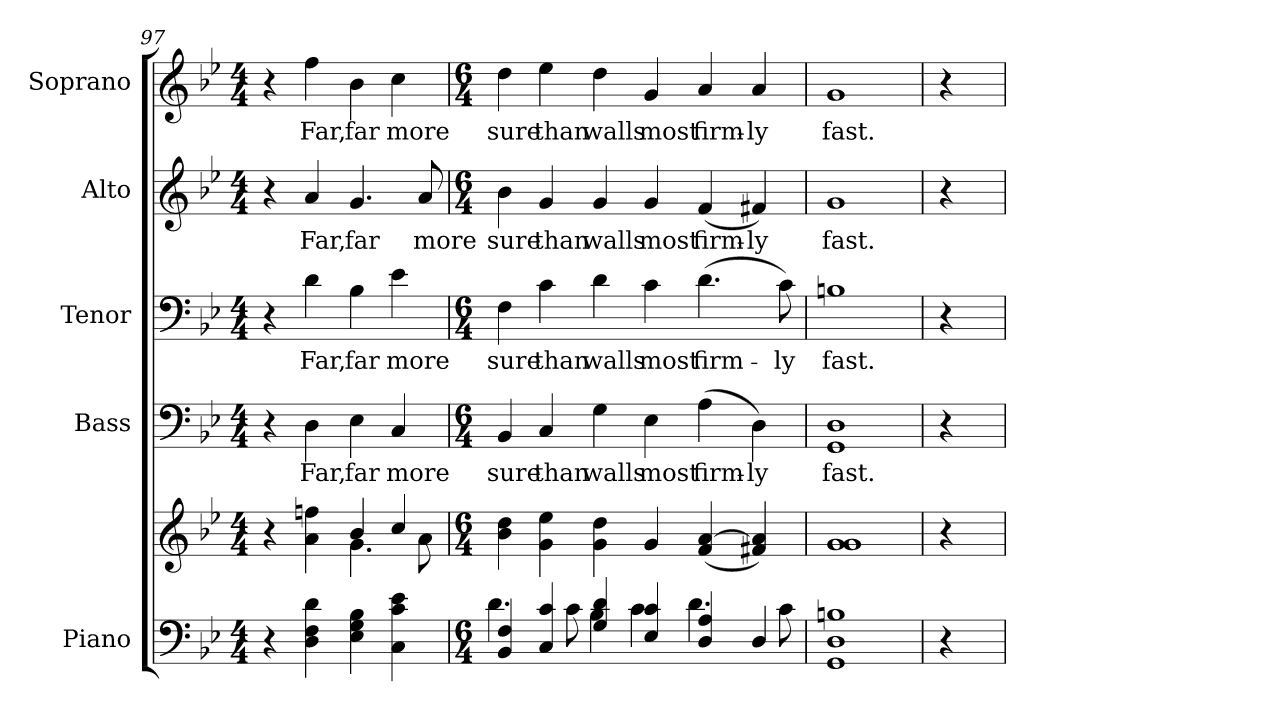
**kern	**kern	**kern	**text	**kern	**text	**kern	**text	**kern	**text
*part5	*part5	*part4	*part4	*part3	*part3	*part2	*part2	*part1	*part1
*staff6	*staff5	*staff4	*staff4	*staff3	*staff3	*staff2	*staff2	*staff1	*staff1
*I"Piano	*	*I"Bass	*	*I"Tenor	*	*I"Alto	*	*I"Soprano	*
*I'Pno.	*	*I'B.	*	*I'T.	*	*I'A.	*	*I'S.	*
!!LO:PB:g=z
*clefF4	*clefG2	*clefF4	*	*clefF4	*	*clefG2	*	*clefG2	*
*k[b-e-]	*k[b-e-]	*k[b-e-]	*	*k[b-e-]	*	*k[b-e-]	*	*k[b-e-]	*
*B-:	*B-:	*B-:	*	*B-:	*	*B-:	*	*B-:	*
*M4/4	*M4/4	*M4/4	*	*M4/4	*	*M4/4	*	*M4/4	*
=97	=97	=97	=97	=97	=97	=97	=97	=97	=97
*	*^	*	*	*	*	*	*	*	*
4r	4r	2ryy	4r	.	4r	.	4r	.	4r	.
!	!	!	!	!LO:LY:b:color=#000000	!	!	!	!	!	!
!	!	!	!	!	!	!LO:LY:b:color=#000000	!	!	!	!
!	!	!	!	!	!	!	!	!LO:LY:b:color=#000000	!	!
!	!	!	!	!	!	!	!	!	!	!LO:LY:b:color=#000000
4Di\ 4Fi 4di	4ai\ 4ffni	.	4Di\	Far,	4di\	Far,	4ai/	Far,	4ffi\	Far,
!	!	!	!	!LO:LY:b:color=#000000	!	!	!	!	!	!
!	!	!	!	!	!	!LO:LY:b:color=#000000	!	!	!	!
!	!	!	!	!	!	!	!	!LO:LY:b:color=#000000	!	!
!	!	!	!	!	!	!	!	!	!	!LO:LY:b:color=#000000
4E-i\ 4Gi 4B-i	4b-i/	4.gi\	4E-i\	far	4B-i\	far	4.gi/	far	4b-i\	far
!	!	!	!	!LO:LY:b:color=#000000	!	!	!	!	!	!
!	!	!	!	!	!	!LO:LY:b:color=#000000	!	!	!	!
!	!	!	!	!	!	!	!	!	!	!LO:LY:b:color=#000000
4Ci\ 4ci 4e-i	4cci/	.	4Ci/	more	4e-i\	more	.	.	4cci\	more
!	!	!	!	!	!	!	!	!LO:LY:b:color=#000000	!	!
.	.	8ai\	.	.	.	.	8ai/	more	.	.
*	*v	*v	*	*	*	*	*	*	*	*
=98	=98	=98	=98	=98	=98	=98	=98	=98	=98
*M6/4	*M6/4	*M6/4	*	*M6/4	*	*M6/4	*	*M6/4	*
*^	*	*	*	*	*	*	*	*	*
*	*	*^	*	*	*	*	*	*	*	*
!	!	!	!	!	!LO:LY:b:color=#000000	!	!	!	!	!	!
*	*	*v	*v	*	*	*	*	*	*	*	*
*	*	*^	*	*	*	*	*	*	*	*
!	!	!	!	!	!	!	!LO:LY:b:color=#000000	!	!	!	!
*	*	*v	*v	*	*	*	*	*	*	*	*
*	*	*^	*	*	*	*	*	*	*	*
!	!	!	!	!	!	!	!	!	!LO:LY:b:color=#000000	!	!
*	*	*v	*v	*	*	*	*	*	*	*	*
*	*	*^	*	*	*	*	*	*	*	*
!	!	!	!	!	!	!	!	!	!	!	!LO:LY:b:color=#000000
*	*	*v	*v	*	*	*	*	*	*	*	*
4BB-i/ 4Fi	4.di\	4b-i\ 4ddi	4BB-i/	sure	4Fi\	sure	4b-i\	sure	4ddi\	sure
!	!	!	!	!LO:LY:b:color=#000000	!	!	!	!	!	!
!	!	!	!	!	!	!LO:LY:b:color=#000000	!	!	!	!
!	!	!	!	!	!	!	!	!LO:LY:b:color=#000000	!	!
!	!	!	!	!	!	!	!	!	!	!LO:LY:b:color=#000000
4Ci/ 4ci	.	4gi\ 4ee-i	4Ci/	than	4ci\	than	4gi/	than	4ee-i\	than
.	8ci\	.	.	.	.	.	.	.	.	.
!	!	!	!	!LO:LY:b:color=#000000	!	!	!	!	!	!
!	!	!	!	!	!	!LO:LY:b:color=#000000	!	!	!	!
!	!	!	!	!	!	!	!	!LO:LY:b:color=#000000	!	!
!	!	!	!	!	!	!	!	!	!	!LO:LY:b:color=#000000
4Gi/ 4di	4B-i\	4gi\ 4ddi	4Gi\	walls	4di\	walls	4gi/	walls	4ddi\	walls
!	!	!	!	!LO:LY:b:color=#000000	!	!	!	!	!	!
!	!	!	!	!	!	!LO:LY:b:color=#000000	!	!	!	!
!	!	!	!	!	!	!	!	!LO:LY:b:color=#000000	!	!
!	!	!	!	!	!	!	!	!	!	!LO:LY:b:color=#000000
4E-i/ 4ci	4ci\	4gi/	4E-i\	most	4ci\	most	4gi/	most	4gi/	most
!	!	!	!	!LO:LY:b:color=#000000	!	!	!	!	!	!
!	!	!	!	!	!	!LO:LY:b:color=#000000	!	!	!	!
!	!	!	!	!	!	!	!	!LO:LY:b:color=#000000	!	!
!	!	!	!	!	!	!	!	!	!	!LO:LY:b:color=#000000
4Di/ 4Ai	4.di\	(4fi/ [>4ai	(4Ai\	firm-	(4.di\	firm-	(4fi/	firm-	4ai/	firm-
!	!	!	!	!LO:LY:b:color=#000000	!	!	!	!	!	!
!	!	!	!	!	!	!	!	!LO:LY:b:color=#000000	!	!
!	!	!	!	!	!	!	!	!	!	!LO:LY:b:color=#000000
4Di/	.	4f#Xi/ 4ai])	4Di\)	-ly	.	.	4f#Xi/)	-ly	4ai/	-ly
!	!	!	!	!	!	!LO:LY:b:color=#000000	!	!	!	!
.	8ci\	.	.	.	8ci\)	-ly	.	.	.	.
*v	*v	*	*	*	*	*	*	*	*	*
=99	=99	=99	=99	=99	=99	=99	=99	=99	=99
*^	*	*	*	*	*	*	*	*	*
!	!	!	!	!LO:LY:b:color=#000000	!	!	!	!	!	!
*v	*v	*	*	*	*	*	*	*	*	*
*^	*	*	*	*	*	*	*	*	*
!	!	!	!	!	!	!LO:LY:b:color=#000000	!	!	!	!
*v	*v	*	*	*	*	*	*	*	*	*
*^	*	*	*	*	*	*	*	*	*
!	!	!	!	!	!	!	!	!LO:LY:b:color=#000000	!	!
*v	*v	*	*	*	*	*	*	*	*	*
*^	*	*	*	*	*	*	*	*	*
!	!	!	!	!	!	!	!	!	!	!LO:LY:b:color=#000000
*v	*v	*	*	*	*	*	*	*	*	*
1GGi 1Di 1Bni	1gi 1gi	1GGi 1Di	fast.	1Bni	fast.	1gi	fast.	1gi	fast.
=100	=100	=100	=100	=100	=100	=100	=100	=100	=100
4r	4r	4r	.	4r	.	4r	.	4r	.
=	=	=	=	=	=	=	=	=	=
*-	*-	*-	*-	*-	*-	*-	*-	*-	*-
